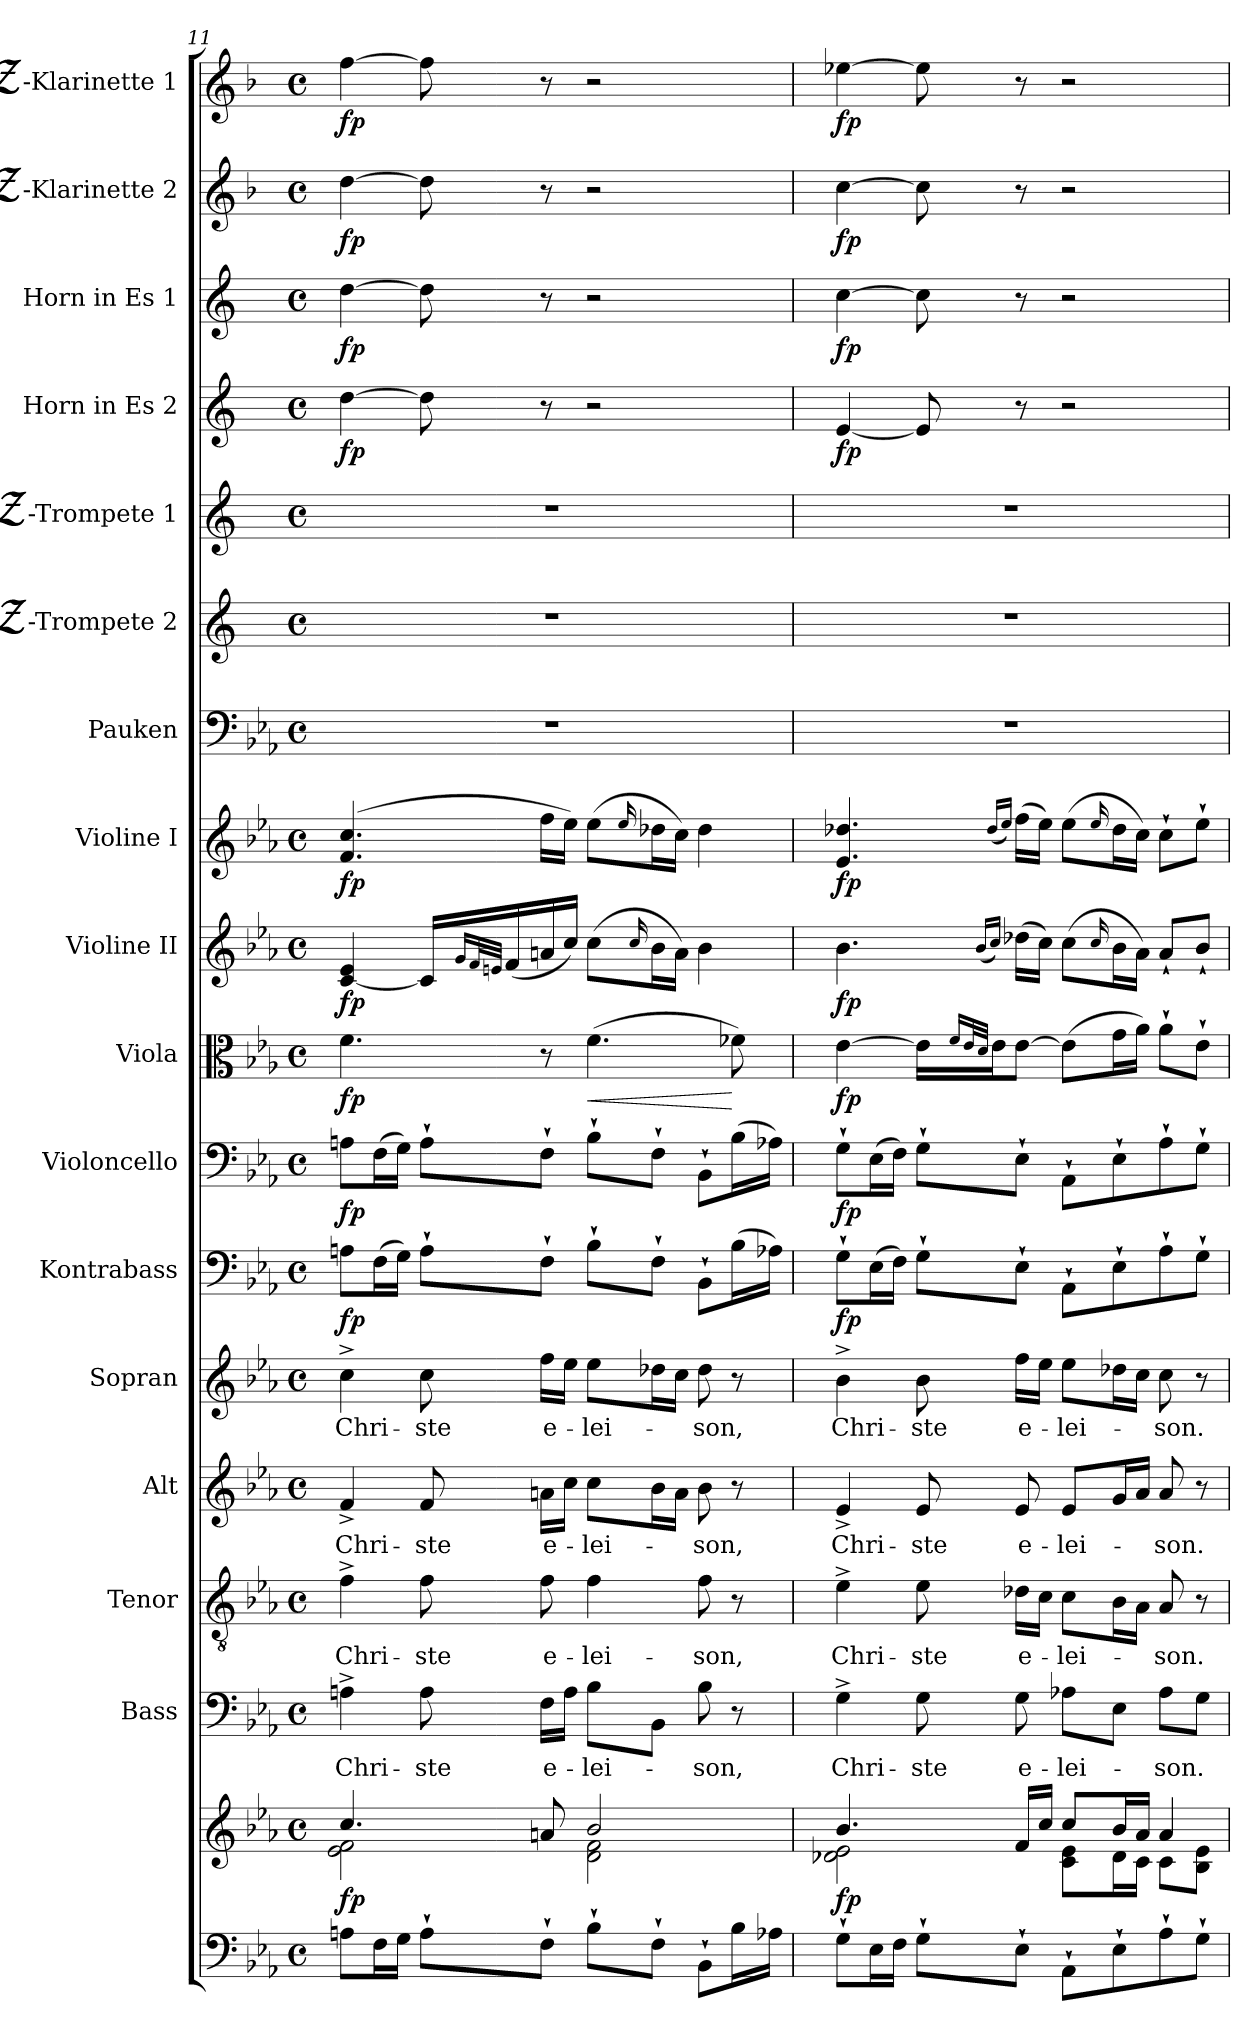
**kern	**kern	**dynam	**kern	**text	**kern	**text	**kern	**text	**kern	**text	**kern	**dynam	**kern	**dynam	**kern	**dynam	**kern	**dynam	**kern	**dynam	**kern	**kern	**kern	**kern	**dynam	**kern	**dynam	**kern	**dynam	**kern	**dynam
*part17	*part17	*part17	*part16	*part16	*part15	*part15	*part14	*part14	*part13	*part13	*part12	*part12	*part11	*part11	*part10	*part10	*part9	*part9	*part8	*part8	*part7	*part6	*part5	*part4	*part4	*part3	*part3	*part2	*part2	*part1	*part1
*staff18	*staff17	*staff17/18	*staff16	*staff16	*staff15	*staff15	*staff14	*staff14	*staff13	*staff13	*staff12	*staff12	*staff11	*staff11	*staff10	*staff10	*staff9	*staff9	*staff8	*staff8	*staff7	*staff6	*staff5	*staff4	*staff4	*staff3	*staff3	*staff2	*staff2	*staff1	*staff1
*	*	*	*I"Bass	*	*I"Tenor	*	*I"Alt	*	*I"Sopran	*	*I"Kontrabass	*	*I"Violoncello	*	*I"Viola	*	*I"Violine II	*	*I"Violine I	*	*I"Pauken	*I"Bb-Trompete 2	*I"Bb-Trompete 1	*I"Horn in Es 2	*	*I"Horn in Es 1	*	*I"Bb-Klarinette 2	*	*I"Bb-Klarinette 1	*
*	*	*	*I'B.	*	*I'T.	*	*I'A.	*	*I'S.	*	*I'Kb.	*	*I'Vc.	*	*I'Vla.	*	*I'Vl. II	*	*I'Vl. I	*	*I'Pk.	*I'Bb Trp. 2	*I'Bb Trp. 1	*	*	*	*	*I'Bb Kl. 2	*	*I'Bb Kl. 1	*
*clefF4	*clefG2	*	*clefF4	*	*clefGv2	*	*clefG2	*	*clefG2	*	*clefF4	*	*clefF4	*	*clefC3	*	*clefG2	*	*clefG2	*	*clefF4	*clefG2	*clefG2	*clefG2	*	*clefG2	*	*clefG2	*	*clefG2	*
*	*	*	*	*	*	*	*	*	*	*	*ITrd7c12	*	*	*	*	*	*	*	*	*	*	*ITrd-2c-3	*ITrd-2c-3	*ITrd5c9	*	*ITrd5c9	*	*ITrd1c2	*	*ITrd1c2	*
*k[b-e-a-]	*k[b-e-a-]	*	*k[b-e-a-]	*	*k[b-e-a-]	*	*k[b-e-a-]	*	*k[b-e-a-]	*	*k[b-e-a-]	*	*k[b-e-a-]	*	*k[b-e-a-]	*	*k[b-e-a-]	*	*k[b-e-a-]	*	*k[b-e-a-]	*k[b-e-a-]	*k[b-e-a-]	*k[b-e-a-]	*	*k[b-e-a-]	*	*k[b-e-a-]	*	*k[b-e-a-]	*
*E-:	*E-:	*	*E-:	*	*E-:	*	*E-:	*	*E-:	*	*E-:	*	*E-:	*	*E-:	*	*E-:	*	*E-:	*	*E-:	*E-:	*E-:	*E-:	*	*E-:	*	*E-:	*	*E-:	*
*M4/4	*M4/4	*	*M4/4	*	*M4/4	*	*M4/4	*	*M4/4	*	*M4/4	*	*M4/4	*	*M4/4	*	*M4/4	*	*M4/4	*	*M4/4	*M4/4	*M4/4	*M4/4	*	*M4/4	*	*M4/4	*	*M4/4	*
*met(c)	*met(c)	*	*met(c)	*	*met(c)	*	*met(c)	*	*met(c)	*	*met(c)	*	*met(c)	*	*met(c)	*	*met(c)	*	*met(c)	*	*met(c)	*met(c)	*met(c)	*met(c)	*	*met(c)	*	*met(c)	*	*met(c)	*
=11	=11	=11	=11	=11	=11	=11	=11	=11	=11	=11	=11	=11	=11	=11	=11	=11	=11	=11	=11	=11	=11	=11	=11	=11	=11	=11	=11	=11	=11	=11	=11
*	*^	*	*	*	*	*	*	*	*	*	*	*	*	*	*	*	*	*	*	*	*	*	*	*	*	*	*	*	*	*	*
!	!	!	!LO:DY:a=2	!	!LO:LY:b	!	!LO:LY:b	!	!LO:LY:b	!	!LO:LY:b	!	!LO:DY:b	!	!LO:DY:b	!	!LO:DY:b	!	!LO:DY:b	!	!LO:DY:b	!	!	!	!	!LO:DY:b	!	!LO:DY:b	!	!LO:DY:b	!	!LO:DY:b
8An\L	4.cc/	2e-\ 2f\	fp	4An^>\	Chri-	4f^>\	Chri-	4f^</	Chri-	4cc^>\	Chri-	8AAn\L	fp	8An\L	fp	4.f\	fp	[4c/ 4e-/	fp	(4.f/ 4.cc/	fp	1r	1r	1r	[4f\	fp	[4f\	fp	[4cc\	fp	[4ee-\	fp
16F\L	.	.	.	.	.	.	.	.	.	.	.	(>16FF\L	.	(>16F\L	.	.	.	.	.	.	.	.	.	.	.	.	.	.	.	.	.	.
16G\JJ	.	.	.	.	.	.	.	.	.	.	.	16GG\JJ)	.	16G\JJ)	.	.	.	.	.	.	.	.	.	.	.	.	.	.	.	.	.	.
!	!	!	!	!	!LO:LY:b	!	!LO:LY:b	!	!LO:LY:b	!	!LO:LY:b	!	!	!	!	!	!	!	!	!	!	!	!	!	!	!	!	!	!	!	!	!
8A`>\L	.	.	.	8A\	-ste	8f\	-ste	8f/	-ste	8cc\	-ste	8AA`>\L	.	8A`>\L	.	.	.	16c/LL]	.	.	.	.	.	.	8f\]	.	8f\]	.	8cc\]	.	8ee-\]	.
.	.	.	.	.	.	.	.	.	.	.	.	.	.	.	.	.	.	16qg/LL	.	.	.	.	.	.	.	.	.	.	.	.	.	.
.	.	.	.	.	.	.	.	.	.	.	.	.	.	.	.	.	.	32qf/L	.	.	.	.	.	.	.	.	.	.	.	.	.	.
.	.	.	.	.	.	.	.	.	.	.	.	.	.	.	.	.	.	32qen/JJJ	.	.	.	.	.	.	.	.	.	.	.	.	.	.
.	.	.	.	.	.	.	.	.	.	.	.	.	.	.	.	.	.	(<16f/	.	.	.	.	.	.	.	.	.	.	.	.	.	.
!	!	!	!	!	!LO:LY:b	!	!LO:LY:b	!	!LO:LY:b	!	!LO:LY:b	!	!	!	!	!	!	!	!	!	!	!	!	!	!	!	!	!	!	!	!	!
8F`>\J	8an/	.	.	16F\LL	e-	8f\	e-	16an\LL	e-	16ff\LL	e-	8FF`>\J	.	8F`>\J	.	8r	.	16an/	.	16ff\LL	.	.	.	.	8r	.	8r	.	8r	.	8r	.
.	.	.	.	16A\JJ	.	.	.	16cc\JJ	.	16ee-\JJ	.	.	.	.	.	.	.	16cc/JJ)	.	16ee-\JJ)	.	.	.	.	.	.	.	.	.	.	.	.
!	!	!	!	!	!LO:LY:b	!	!LO:LY:b	!	!LO:LY:b	!	!LO:LY:b	!	!	!	!	!	!LO:HP:b	!	!	!	!	!	!	!	!	!	!	!	!	!	!	!
8B-`>\L	2b-/	2d\ 2f\	.	8B-\L	-lei-	4f\	-lei-	8cc\L	-lei-	8ee-\L	-lei-	8BB-`>\L	.	8B-`>\L	.	(>4.f\	<	(>8cc\L	.	(>8ee-\L	.	.	.	.	2r	.	2r	.	2r	.	2r	.
.	.	.	.	.	.	.	.	.	.	.	.	.	.	.	.	.	.	16qqcc/	.	16qqee-/	.	.	.	.	.	.	.	.	.	.	.	.
8F`>\J	.	.	.	8BB-\J	.	.	.	16b-\L	.	16dd-X\L	.	8FF`>\J	.	8F`>\J	.	.	.	16b-\L	.	16dd-X\L	.	.	.	.	.	.	.	.	.	.	.	.
.	.	.	.	.	.	.	.	16a\JJ	.	16cc\JJ	.	.	.	.	.	.	.	16a\JJ)	.	16cc\JJ)	.	.	.	.	.	.	.	.	.	.	.	.
!	!	!	!	!	!LO:LY:b	!	!LO:LY:b	!	!LO:LY:b	!	!LO:LY:b	!	!	!	!	!	!	!	!	!	!	!	!	!	!	!	!	!	!	!	!	!
8BB-`>\L	.	.	.	8B-\	-son,	8f\	-son,	8b-\	-son,	8dd-\	-son,	8BBB-`>\L	.	8BB-`>\L	.	.	.	4b-\	.	4dd-\	.	.	.	.	.	.	.	.	.	.	.	.
16B-\L	.	.	.	8r	.	8r	.	8r	.	8r	.	(>16BB-\L	.	(>16B-\L	.	8f-X\)	[	.	.	.	.	.	.	.	.	.	.	.	.	.	.	.
16A-X\JJ	.	.	.	.	.	.	.	.	.	.	.	16AA-X\JJ)	.	16A-X\JJ)	.	.	.	.	.	.	.	.	.	.	.	.	.	.	.	.	.	.
=12	=12	=12	=12	=12	=12	=12	=12	=12	=12	=12	=12	=12	=12	=12	=12	=12	=12	=12	=12	=12	=12	=12	=12	=12	=12	=12	=12	=12	=12	=12	=12	=12
!	!	!	!LO:DY:a=2	!	!LO:LY:b	!	!LO:LY:b	!	!LO:LY:b	!	!LO:LY:b	!	!LO:DY:b	!	!LO:DY:b	!	!LO:DY:b	!	!LO:DY:b	!	!LO:DY:b	!	!	!	!	!LO:DY:b	!	!LO:DY:b	!	!LO:DY:b	!	!LO:DY:b
8G`>\L	4.b-/	2d-X\ 2e-\	fp	4G^>\	Chri-	4e-^>\	Chri-	4e-^</	Chri-	4b-^>\	Chri-	8GG`>\L	fp	8G`>\L	fp	[4e-\	fp	4.b-\	fp	4.e-/ 4.dd-X/	fp	1r	1r	1r	[4G/	fp	[4e-\	fp	[4b-\	fp	[4dd-X\	fp
16E-\L	.	.	.	.	.	.	.	.	.	.	.	(>16EE-\L	.	(>16E-\L	.	.	.	.	.	.	.	.	.	.	.	.	.	.	.	.	.	.
16F\JJ	.	.	.	.	.	.	.	.	.	.	.	16FF\JJ)	.	16F\JJ)	.	.	.	.	.	.	.	.	.	.	.	.	.	.	.	.	.	.
!	!	!	!	!	!LO:LY:b	!	!LO:LY:b	!	!LO:LY:b	!	!LO:LY:b	!	!	!	!	!	!	!	!	!	!	!	!	!	!	!	!	!	!	!	!	!
8G`>\L	.	.	.	8G\	-ste	8e-\	-ste	8e-/	-ste	8b-\	-ste	8GG`>\L	.	8G`>\L	.	16e-\LL]	.	.	.	.	.	.	.	.	8G/]	.	8e-\]	.	8b-\]	.	8dd-\]	.
.	.	.	.	.	.	.	.	.	.	.	.	.	.	.	.	16qf/LL	.	.	.	.	.	.	.	.	.	.	.	.	.	.	.	.
.	.	.	.	.	.	.	.	.	.	.	.	.	.	.	.	32qe-/L	.	.	.	.	.	.	.	.	.	.	.	.	.	.	.	.
.	.	.	.	.	.	.	.	.	.	.	.	.	.	.	.	32qd/JJJ	.	.	.	.	.	.	.	.	.	.	.	.	.	.	.	.
.	.	.	.	.	.	.	.	.	.	.	.	.	.	.	.	16e-\J	.	.	.	.	.	.	.	.	.	.	.	.	.	.	.	.
.	.	.	.	.	.	.	.	.	.	.	.	.	.	.	.	.	.	(<16qb-/LL	.	(<16qdd-/LL	.	.	.	.	.	.	.	.	.	.	.	.
.	.	.	.	.	.	.	.	.	.	.	.	.	.	.	.	.	.	16qcc/JJ)	.	16qee-/JJ)	.	.	.	.	.	.	.	.	.	.	.	.
!	!	!	!	!	!LO:LY:b	!	!LO:LY:b	!	!LO:LY:b	!	!LO:LY:b	!	!	!	!	!	!	!	!	!	!	!	!	!	!	!	!	!	!	!	!	!
8E-`>\J	16f/LL	.	.	8G\	e-	16d-X\LL	e-	8e-/	e-	16ff\LL	e-	8EE-`>\J	.	8E-`>\J	.	[8e-\J	.	(>16dd-X\LL	.	(>16ff\LL	.	.	.	.	8r	.	8r	.	8r	.	8r	.
.	16cc/JJ	.	.	.	.	16c\JJ	.	.	.	16ee-\JJ	.	.	.	.	.	.	.	16cc\JJ)	.	16ee-\JJ)	.	.	.	.	.	.	.	.	.	.	.	.
!	!	!	!	!	!LO:LY:b	!	!LO:LY:b	!	!LO:LY:b	!	!LO:LY:b	!	!	!	!	!	!	!	!	!	!	!	!	!	!	!	!	!	!	!	!	!
8AA-`>\L	8cc/L	8c\ 8e-\L	.	8A-X\L	-lei-	8c\L	-lei-	8e-/L	-lei-	8ee-\L	-lei-	8AAA-`>\L	.	8AA-`>\L	.	(>8e-\L]	.	(>8cc\L	.	(>8ee-\L	.	.	.	.	2r	.	2r	.	2r	.	2r	.
.	.	.	.	.	.	.	.	.	.	.	.	.	.	.	.	.	.	16qqcc/	.	16qqee-/	.	.	.	.	.	.	.	.	.	.	.	.
8E-`>\	16b-/L	16d-\L	.	8E-\J	.	16B-\L	.	16g/L	.	16dd-X\L	.	8EE-`>\	.	8E-`>\	.	16g\L	.	16b-\L	.	16dd-\L	.	.	.	.	.	.	.	.	.	.	.	.
.	16a-/JJ	16c\JJ	.	.	.	16A-\JJ	.	16a-/JJ	.	16cc\JJ	.	.	.	.	.	16a-\JJ)	.	16a-\JJ)	.	16cc\JJ)	.	.	.	.	.	.	.	.	.	.	.	.
!	!	!	!	!	!LO:LY:b	!	!LO:LY:b	!	!LO:LY:b	!	!LO:LY:b	!	!	!	!	!	!	!	!	!	!	!	!	!	!	!	!	!	!	!	!	!
8A-`>\	4a-/	8c\L	.	8A-\L	-son.	8A-/	-son.	8a-/	-son.	8cc\	-son.	8AA-`>\	.	8A-`>\	.	8a-`>\L	.	8a-`</L	.	8cc`>\L	.	.	.	.	.	.	.	.	.	.	.	.
8G`>\J	.	8B-\ 8e-\J	.	8G\J	.	8r	.	8r	.	8r	.	8GG`>\J	.	8G`>\J	.	8e-`>\J	.	8b-`</J	.	8ee-`>\J	.	.	.	.	.	.	.	.	.	.	.	.
*	*v	*v	*	*	*	*	*	*	*	*	*	*	*	*	*	*	*	*	*	*	*	*	*	*	*	*	*	*	*	*	*	*
=	=	=	=	=	=	=	=	=	=	=	=	=	=	=	=	=	=	=	=	=	=	=	=	=	=	=	=	=	=	=	=
*-	*-	*-	*-	*-	*-	*-	*-	*-	*-	*-	*-	*-	*-	*-	*-	*-	*-	*-	*-	*-	*-	*-	*-	*-	*-	*-	*-	*-	*-	*-	*-
